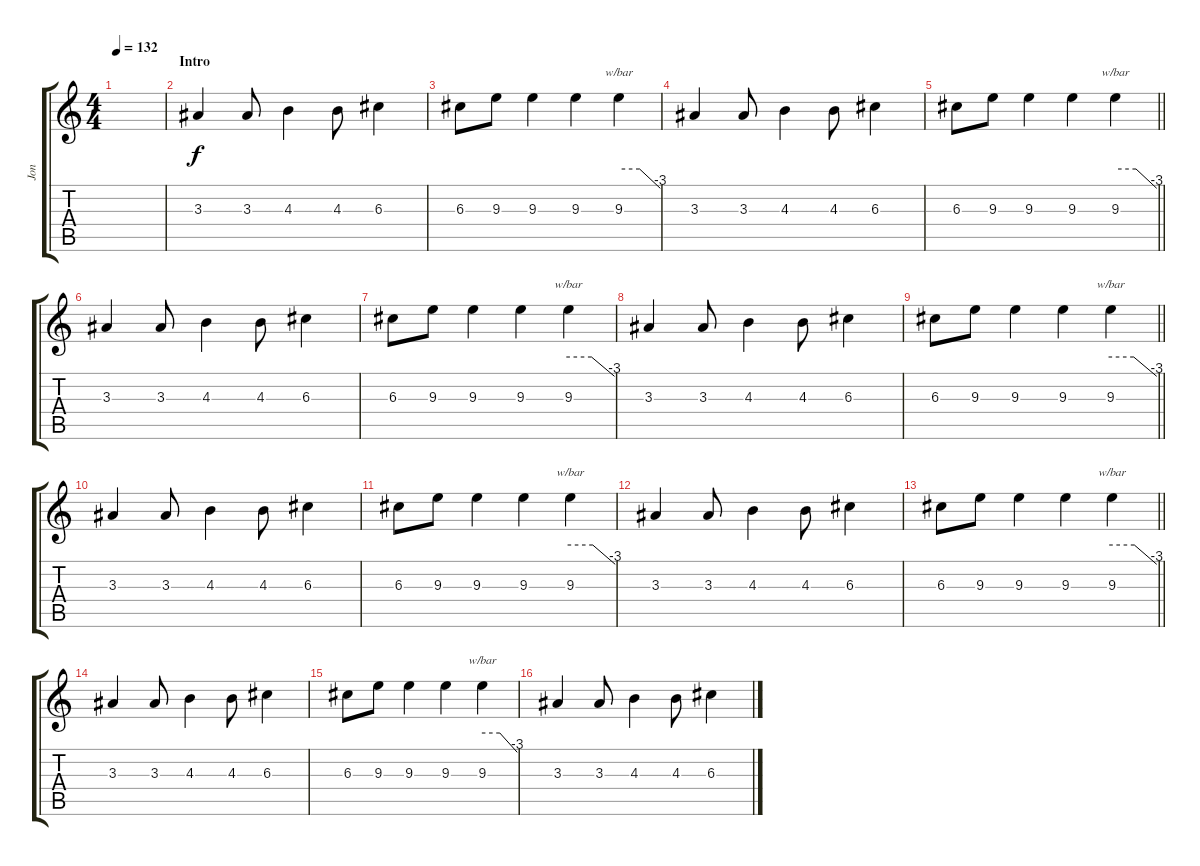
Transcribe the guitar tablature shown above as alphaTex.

\track ("Jon" "Jon") {instrument overdrivenguitar}
\staff {score tabs}
\tuning (Db4 Db4 G3 D3 A2 E2) {hide}
\ts (4 4)
\tempo 132
\clef g2
\ks c
|
\section ("" "Intro")
3.3.4 3.3.8 4.3.4 4.3.8 6.3.4 |
6.3.8 9.3.8 9.3.4 9.3.4 9.3.4{tbe (custom default 0 0 30 0 60 -12)} |
3.3.4 3.3.8 4.3.4 4.3.8 6.3.4 |
\barLineRight lightlight
6.3.8 9.3.8 9.3.4 9.3.4 9.3.4{tbe (custom default 0 0 30 0 60 -12)} |
3.3.4 3.3.8 4.3.4 4.3.8 6.3.4 |
6.3.8 9.3.8 9.3.4 9.3.4 9.3.4{tbe (custom default 0 0 30 0 60 -12)} |
3.3.4 3.3.8 4.3.4 4.3.8 6.3.4 |
\barLineRight lightlight
6.3.8 9.3.8 9.3.4 9.3.4 9.3.4{tbe (custom default 0 0 30 0 60 -12)} |
3.3.4 3.3.8 4.3.4 4.3.8 6.3.4 |
6.3.8 9.3.8 9.3.4 9.3.4 9.3.4{tbe (custom default 0 0 30 0 60 -12)} |
3.3.4 3.3.8 4.3.4 4.3.8 6.3.4 |
\barLineRight lightlight
6.3.8 9.3.8 9.3.4 9.3.4 9.3.4{tbe (custom default 0 0 30 0 60 -12)} |
3.3.4 3.3.8 4.3.4 4.3.8 6.3.4 |
6.3.8 9.3.8 9.3.4 9.3.4 9.3.4{tbe (custom default 0 0 30 0 60 -12)} |
3.3.4 3.3.8 4.3.4 4.3.8 6.3.4
